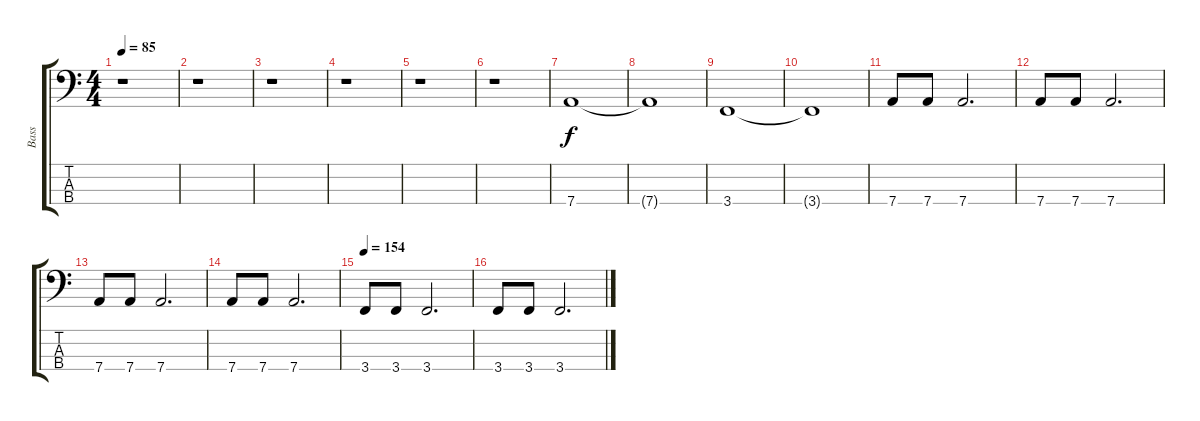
\track ("Bass " "Bass ") {instrument electricbasspick}
\staff {score tabs}
\tuning (G2 D2 A1 D1) {hide}
\ts (4 4)
\tempo 85
\clef f4
\ks c
r.1{dy f instrument electricbasspick} |
r.1 |
r.1 |
r.1 |
r.1 |
r.1 |
7.4.1 |
7.4{t}.1 |
3.4.1 |
3.4{t}.1 |
7.4.8 7.4.8 7.4.2{d} |
7.4.8 7.4.8 7.4.2{d} |
7.4.8 7.4.8 7.4.2{d} |
7.4.8 7.4.8 7.4.2{d} |
\tempo 154
3.4.8 3.4.8 3.4.2{d} |
3.4.8 3.4.8 3.4.2{d}
